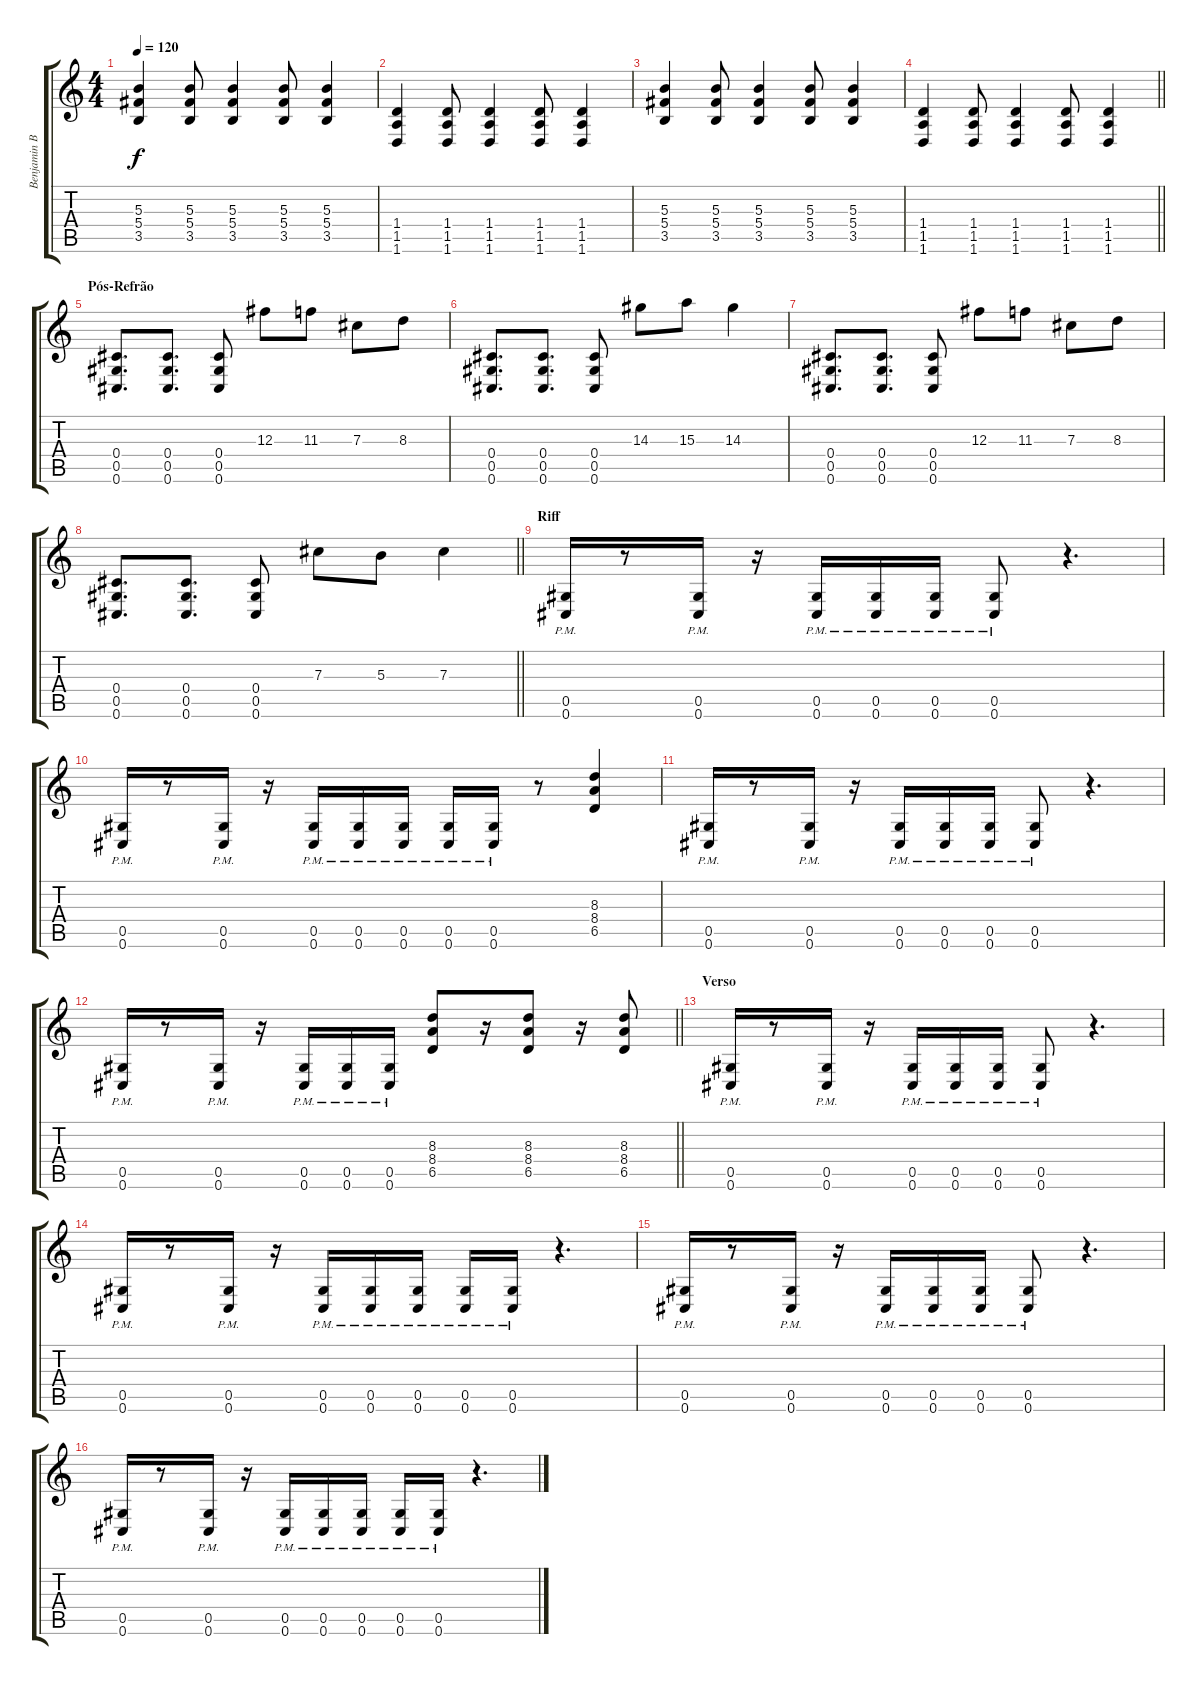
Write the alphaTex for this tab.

\track ("Benjamin Burnley" "Benjamin B") {instrument distortionguitar}
\staff {score tabs}
\tuning (Eb4 Bb3 Gb3 Db3 Ab2 Db2) {hide}
\ts (4 4)
\tempo 120
\clef g2
\ks c
(5.3 5.4 3.5).4{dy f} (5.3 5.4 3.5).8 (5.3 5.4 3.5).4 (5.3 5.4 3.5).8 (5.3 5.4 3.5).4 |
(1.4 1.5 1.6).4 (1.4 1.5 1.6).8 (1.4 1.5 1.6).4 (1.4 1.5 1.6).8 (1.4 1.5 1.6).4 |
(5.3 5.4 3.5).4 (5.3 5.4 3.5).8 (5.3 5.4 3.5).4 (5.3 5.4 3.5).8 (5.3 5.4 3.5).4 |
\barLineRight lightlight
(1.4 1.5 1.6).4 (1.4 1.5 1.6).8 (1.4 1.5 1.6).4 (1.4 1.5 1.6).8 (1.4 1.5 1.6).4 |
\section ("" "Pós-Refrão")
(0.4 0.5 0.6).8{d} (0.4 0.5 0.6).8{d} (0.4 0.5 0.6).8 12.3.8 11.3.8 7.3.8 8.3.8 |
(0.4 0.5 0.6).8{d} (0.4 0.5 0.6).8{d} (0.4 0.5 0.6).8 14.3.8 15.3.8 14.3.4 |
(0.4 0.5 0.6).8{d} (0.4 0.5 0.6).8{d} (0.4 0.5 0.6).8 12.3.8 11.3.8 7.3.8 8.3.8 |
\barLineRight lightlight
(0.4 0.5 0.6).8{d} (0.4 0.5 0.6).8{d} (0.4 0.5 0.6).8 7.3.8 5.3.8 7.3.4 |
\section ("" "Riff")
(0.5{pm} 0.6{pm}).16 r.8 (0.5{pm} 0.6{pm}).16 r.16 (0.5{pm} 0.6{pm}).16 (0.5{pm} 0.6{pm}).16 (0.5{pm} 0.6{pm}).16 (0.5{pm} 0.6{pm}).8 r.4{d} |
(0.5{pm} 0.6{pm}).16 r.8 (0.5{pm} 0.6{pm}).16 r.16 (0.5{pm} 0.6{pm}).16 (0.5{pm} 0.6{pm}).16 (0.5{pm} 0.6{pm}).16 (0.5{pm} 0.6{pm}).16 (0.5{pm} 0.6{pm}).16 r.8 (8.3 8.4 6.5).4 |
(0.5{pm} 0.6{pm}).16 r.8 (0.5{pm} 0.6{pm}).16 r.16 (0.5{pm} 0.6{pm}).16 (0.5{pm} 0.6{pm}).16 (0.5{pm} 0.6{pm}).16 (0.5{pm} 0.6{pm}).8 r.4{d} |
\barLineRight lightlight
(0.5{pm} 0.6{pm}).16 r.8 (0.5{pm} 0.6{pm}).16 r.16 (0.5{pm} 0.6{pm}).16 (0.5{pm} 0.6{pm}).16 (0.5{pm} 0.6{pm}).16 (8.3 8.4 6.5).8 r.16 (8.3 8.4 6.5).8 r.16 (8.3 8.4 6.5).8 |
\section ("" "Verso")
(0.5{pm} 0.6{pm}).16 r.8 (0.5{pm} 0.6{pm}).16 r.16 (0.5{pm} 0.6{pm}).16 (0.5{pm} 0.6{pm}).16 (0.5{pm} 0.6{pm}).16 (0.5{pm} 0.6{pm}).8 r.4{d} |
(0.5{pm} 0.6{pm}).16 r.8 (0.5{pm} 0.6{pm}).16 r.16 (0.5{pm} 0.6{pm}).16 (0.5{pm} 0.6{pm}).16 (0.5{pm} 0.6{pm}).16 (0.5{pm} 0.6{pm}).16 (0.5{pm} 0.6{pm}).16 r.4{d} |
(0.5{pm} 0.6{pm}).16 r.8 (0.5{pm} 0.6{pm}).16 r.16 (0.5{pm} 0.6{pm}).16 (0.5{pm} 0.6{pm}).16 (0.5{pm} 0.6{pm}).16 (0.5{pm} 0.6{pm}).8 r.4{d} |
(0.5{pm} 0.6{pm}).16 r.8 (0.5{pm} 0.6{pm}).16 r.16 (0.5{pm} 0.6{pm}).16 (0.5{pm} 0.6{pm}).16 (0.5{pm} 0.6{pm}).16 (0.5{pm} 0.6{pm}).16 (0.5{pm} 0.6{pm}).16 r.4{d}
